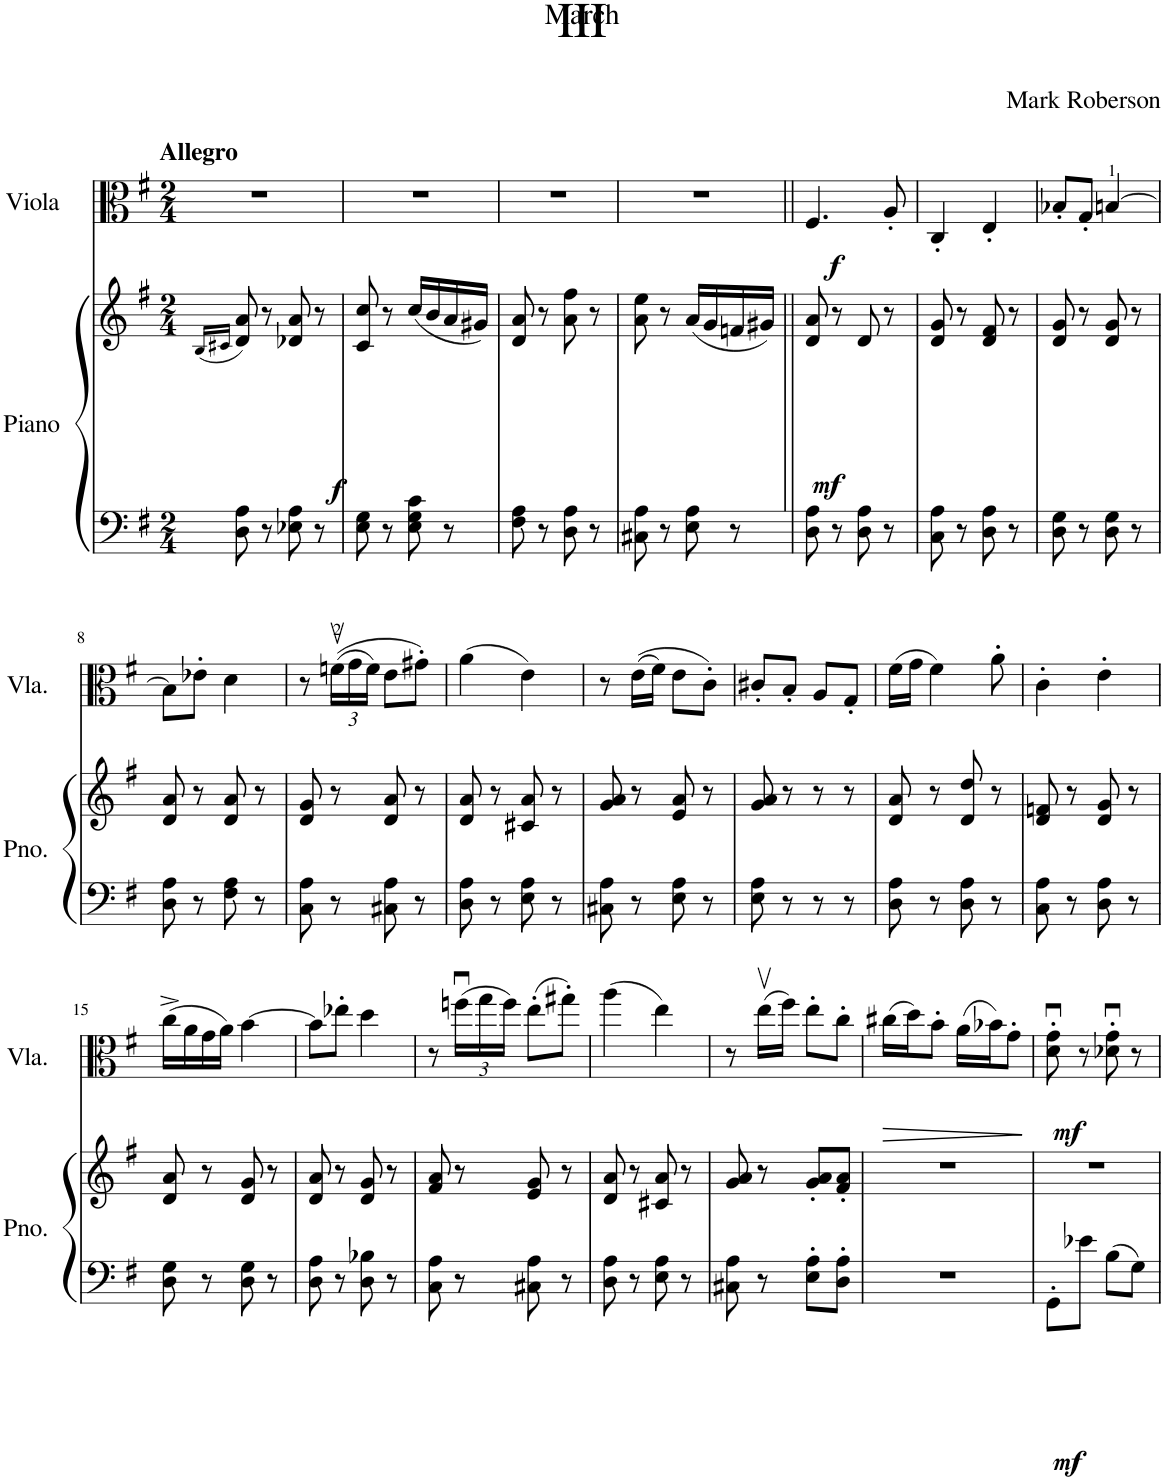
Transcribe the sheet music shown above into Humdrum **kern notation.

**kern	**kern	**dynam	**kern	**dynam
*part2	*part2	*part2	*part1	*part1
*staff3	*staff2	*staff2/3	*staff1	*staff1
*I"Piano	*	*	*I"Viola	*
*I'Pno.	*	*	*I'Vla.	*
*clefF4	*clefG2	*	*clefC3	*
*k[f#]	*k[f#]	*	*k[f#]	*
*M2/4	*M2/4	*	*M2/4	*
=1	=1	=1	=1	=1
.	(16qB/LL	.	.	.
.	16qc#X/JJ	.	.	.
!	!	!	!LO:TX:a:B:t=Allegro	!
!	!	!LO:DY:b	!	!
8D\ 8A\	8d/ 8a/)	f	2r	.
8r	8r	.	.	.
8E-X\ 8A\	8d-X/ 8a/	.	.	.
8r	8r	.	.	.
=2	=2	=2	=2	=2
8E\ 8G\	8c/ 8cc/	.	2r	.
8r	8r	.	.	.
8E\ 8G\ 8c\	(16cc/LL	.	.	.
.	16b/	.	.	.
8r	16a/	.	.	.
.	16g#X/JJ)	.	.	.
=3	=3	=3	=3	=3
8F#\ 8A\	8d/ 8a/	.	2r	.
8r	8r	.	.	.
8D\ 8A\	8a\ 8ff#\	.	.	.
8r	8r	.	.	.
=4	=4	=4	=4	=4
8C#X\ 8A\	8a\ 8ee\	.	2r	.
8r	8r	.	.	.
8E\ 8A\	(16a/LL	.	.	.
.	16g/	.	.	.
8r	16fn/	.	.	.
.	16g#X/JJ)	.	.	.
=5||	=5||	=5||	=5||	=5||
!	!	!LO:DY:b	!	!LO:DY:b
8D\ 8A\	8d/ 8a/	mf	4.F#/	f
8r	8r	.	.	.
8D\ 8A\	8d/	.	.	.
8r	8r	.	8A'/	.
=6	=6	=6	=6	=6
8C\ 8A\	8d/ 8g/	.	4C'/	.
8r	8r	.	.	.
8D\ 8A\	8d/ 8f#/	.	4E'/	.
8r	8r	.	.	.
=7	=7	=7	=7	=7
8D\ 8G\	8d/ 8g/	.	8B-X'/L	.
8r	8r	.	8G'/J	.
8D\ 8G\	8d/ 8g/	.	[4Bn/	.
8r	8r	.	.	.
!!LO:LB:g=z
=8	=8	=8	=8	=8
8D\ 8A\	8d/ 8a/	.	8B\L]	.
8r	8r	.	8e-X'\J	.
8F#\ 8A\	8d/ 8a/	.	4d\	.
8r	8r	.	.	.
=9	=9	=9	=9	=9
8C\ 8A\	8d/ 8g/	.	8r	.
*	*	*	*Xbrackettup	*
8r	8r	.	((24fnv\LL	.
.	.	.	24g\	.
.	.	.	24f\JJ)	.
8C#X\ 8A\	8d/ 8a/	.	8e\L	.
8r	8r	.	8g#X'\J)	.
=10	=10	=10	=10	=10
8D\ 8A\	8d/ 8a/	.	(4a\	.
8r	8r	.	.	.
8E\ 8A\	8c#X/ 8a/	.	4e\)	.
8r	8r	.	.	.
=11	=11	=11	=11	=11
8C#X\ 8A\	8g/ 8a/	.	8r	.
8r	8r	.	((16e\LL	.
.	.	.	16f#\JJ)	.
8E\ 8A\	8e/ 8a/	.	8e\L	.
8r	8r	.	8c'\J)	.
=12	=12	=12	=12	=12
8E\ 8A\	8g/ 8a/	.	8c#X'/L	.
8r	8r	.	8B'/J	.
8r	8r	.	8A/L	.
8r	8r	.	8G'/J	.
=13	=13	=13	=13	=13
8D\ 8A\	8d/ 8a/	.	(16f#\LL	.
.	.	.	16g\JJ	.
8r	8r	.	4f#\)	.
8D\ 8A\	8d/ 8dd/	.	.	.
8r	8r	.	8a'\	.
=14	=14	=14	=14	=14
8C\ 8A\	8d/ 8fn/	.	4c'\	.
8r	8r	.	.	.
8D\ 8A\	8d/ 8g/	.	4e'\	.
8r	8r	.	.	.
!!LO:LB:g=z
=15	=15	=15	=15	=15
8D\ 8G\	8d/ 8a/	.	(16cc^\LL	.
.	.	.	16a\	.
8r	8r	.	16g\	.
.	.	.	16a\JJ)	.
8D\ 8G\	8d/ 8g/	.	[4b\	.
8r	8r	.	.	.
=16	=16	=16	=16	=16
8D\ 8A\	8d/ 8a/	.	8b\L]	.
8r	8r	.	8ee-X'\J	.
8D\ 8B-X\	8d/ 8g/	.	4dd\	.
8r	8r	.	.	.
=17	=17	=17	=17	=17
8C\ 8A\	8f#/ 8a/	.	8r	.
8r	8r	.	(24ffnu\LL	.
.	.	.	24gg\	.
.	.	.	24ff\JJ)	.
8C#X\ 8A\	8e/ 8g/	.	(8ee'\L	.
8r	8r	.	8gg#X'\J)	.
=18	=18	=18	=18	=18
8D\ 8A\	8d/ 8a/	.	(4aa\	.
8r	8r	.	.	.
8E\ 8A\	8c#X/ 8a/	.	4ee\)	.
8r	8r	.	.	.
=19	=19	=19	=19	=19
8C#X\ 8A\	8g/ 8a/	.	8r	.
8r	8r	.	(16eev\LL	.
.	.	.	16ff#\JJ)	.
8E\' 8A\'L	8g/' 8a/'L	.	8ee'\L	.
8D\' 8A\'J	8f#/' 8a/'J	.	8cc'\J	.
=20	=20	=20	=20	=20
!	!	!	!	!LO:HP:b
2r	2r	.	(16cc#X\LL	>
.	.	.	16dd\J)	.
.	.	.	8b'\J	.
.	.	.	(16a\LL	.
.	.	.	16b-X\J)	.
.	.	.	8g'\J	.
.	.	.	.	]
=21	=21	=21	=21	=21
!	!	!LO:DY:b=2	!	!LO:DY:b
8GG'\L	2r	mf	8d\u' 8g\u'	mf
8e-X\J	.	.	8r	.
8B\L	.	.	8d-X\u' 8g\u'	.
8G\J	.	.	8r	.
=	=	=	=	=
*-	*-	*-	*-	*-
